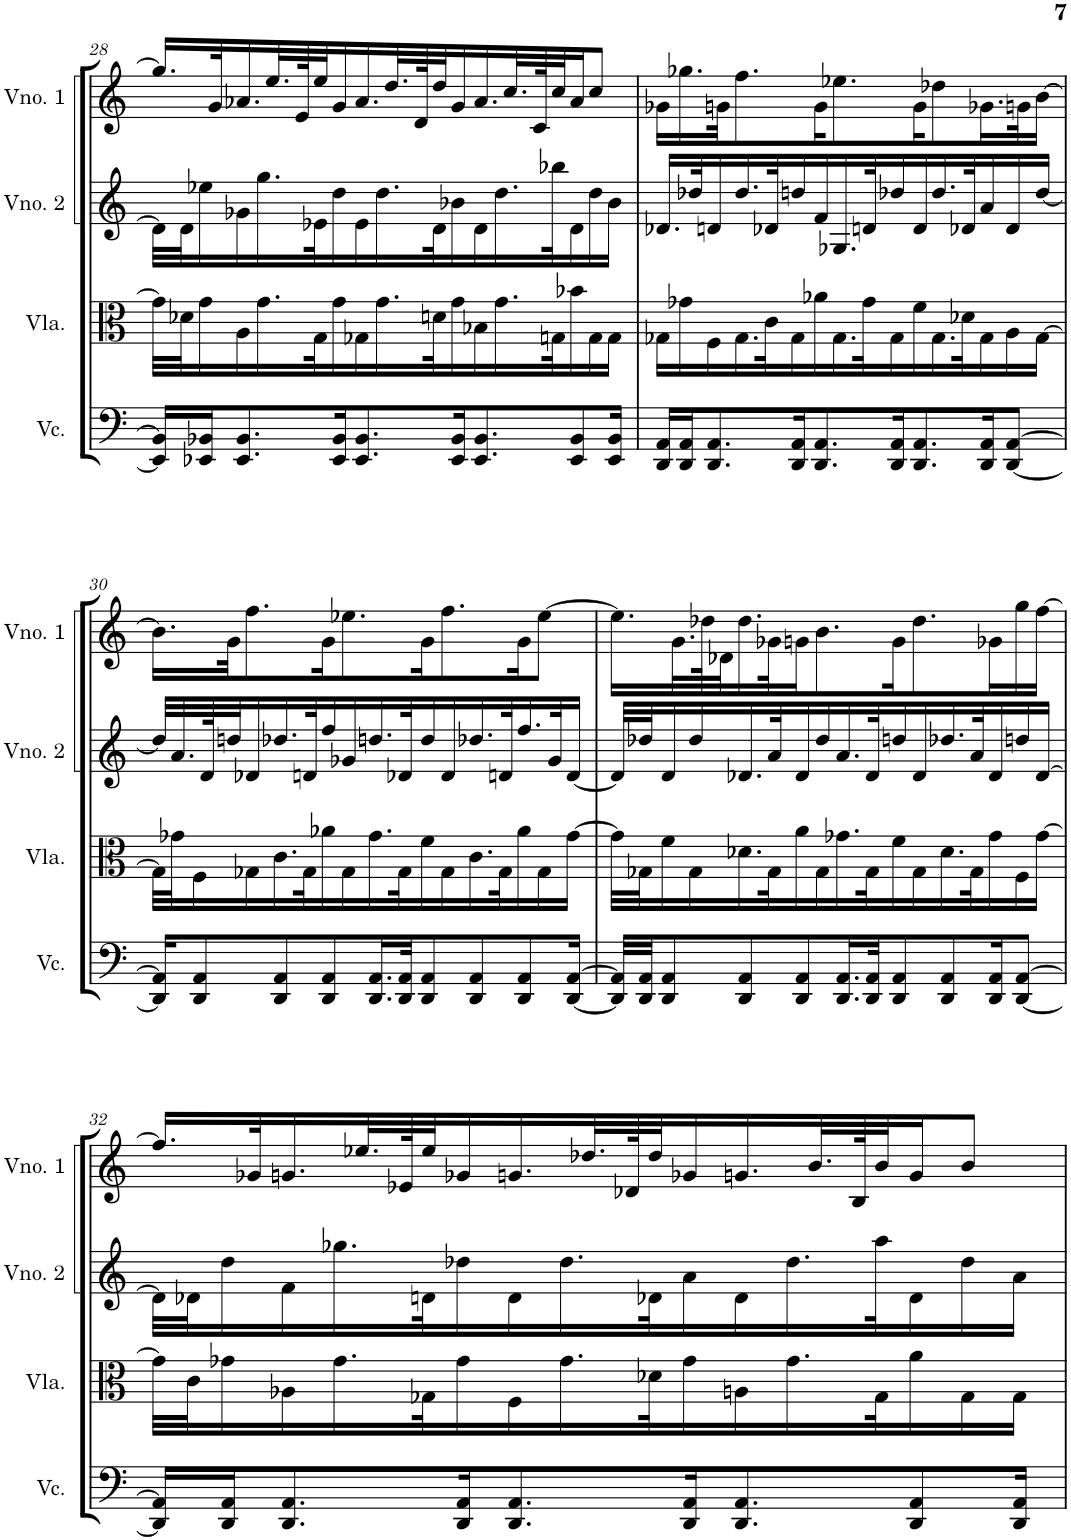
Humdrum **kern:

**kern	**kern	**kern	**kern
*part4	*part3	*part2	*part1
*staff4	*staff3	*staff2	*staff1
*I"Violoncelo	*I"Viola	*I"Violino 2	*I"Violino 1
*I'Vc.	*I'Vla.	*I'Vno. 2	*I'Vno. 1
!!LO:PB:g=z
*clefF4	*clefC3	*clefG2	*clefG2
*k[]	*k[]	*k[]	*k[]
*M4/4	*M4/4	*M4/4	*M4/4
=28	=28	=28	=28
16EE-/] 16BB-/]LL	32g\LLL]	32d\LLL]	16.gg-/LL]
.	32d-X\J	32d\J	.
16EE-X/ 16BB-X/J	16g\	16ee-X\	.
.	.	.	32g/K
8.EE-/ 8.BB-/	16A\	16g-X\	16.a-X/
.	16.g\	16.gg\	.
.	.	.	32.ee/L
.	.	.	64e/K
.	32G\K	32e-X\K	32ee/J
16EE-/ 16BB-/K	16g\	16dd\	16g/
8.EE-/ 8.BB-/	16G-X\	16e-\	16.a-/
.	16.g\	16.dd\	.
.	.	.	32.dd/L
.	.	.	64d/K
.	32dn\K	32d\K	32dd/J
16EE-/ 16BB-/K	16g\	16b-X\	16g/
8.EE-/ 8.BB-/	16B-X\	16d\	16.a-/
.	16.g\	16.dd\	.
.	.	.	32.cc/L
.	.	.	64c/K
.	32Gn\K	32bb-X\K	32cc/J
8EE-/ 8BB-/	16b-X\	16d\	16a-/J
.	16G\	16dd\	8cc/J
16EE-/ 16BB-/Jk	16G\JJ	16b-\JJ	.
=29	=29	=29	=29
16DD/ 16AA/LL	16G-X\LL	16.d-X/LL	16g-X\LL
16DD/ 16AA/J	16g-X\	.	16.gg-X\
.	.	32dd-X/K	.
8.DD/ 8.AA/	16F\	16dn/	.
.	.	.	32gn\JK
.	16.G-\	16.dd-/	8.ff\
.	32c\K	32d-X/K	.
16DD/ 16AA/K	16G-\	16ddn/	.
8.DD/ 8.AA/	16a-X\	16f/	16g\K
.	16.G-\	16.G-X/	8.ee-X\
.	32g-\K	32dn/K	.
16DD/ 16AA/K	16G-\	16dd-X/	.
8.DD/ 8.AA/	16f\	16d/	16g\K
.	16.G-\	16.dd-/	8dd-X\
.	32d-X\K	32d-X/K	.
16DD/ 16AA/K	16G-\	16a/	16.g-X\L
[8DD/ [8AA/J	16A\	16d-/	.
.	.	.	32gn\K
.	[16G-\JJ	[16dd-/JJ	[16b\JJ
!!LO:LB:g=z
=30	=30	=30	=30
16DD/] 16AA/]KL	32G-\LLL]	32dd-/LLL]	16.b\LL]
.	32g-X\J	32.a/	.
8DD/ 8AA/	16F\	.	.
.	.	64d/K	.
.	.	32ddn/J	32g\JK
.	16G-X\	16d-X/	8.ff\
8DD/ 8AA/	16.c\	16.dd-X/	.
.	32G-\K	32dn/K	.
8DD/ 8AA/	16a-X\	16ff/	16g\K
.	16G-\	16g-X/	8.ee-X\
16.DD/ 16.AA/L	16.g-\	16.ddn/	.
32DD/ 32AA/JK	32G-\K	32d-X/K	.
8DD/ 8AA/	16f\	16dd/	16g\K
.	16G-\	16d-/	8.ff\
8DD/ 8AA/	16.c\	16.dd-X/	.
.	32G-\K	32dn/K	.
8DD/ 8AA/	16a-\	16.ff/	16g\K
.	16G-\	.	[8ee-\J
.	.	32g-/K	.
[16DD/ [16AA/Jk	[16g-\JJ	[16d/JJ	.
=31	=31	=31	=31
32DD/] 32AA/]LLL	32g-\LLL]	32d/LLL]	16.ee-\LL]
32DD/ 32AA/JJ	32G-X\J	32dd-X/J	.
8DD/ 8AA/	16f\	16d/	.
.	.	.	32.g\L
.	16G-\	16dd-/	.
.	.	.	64dd-X\K
.	.	.	32d-X\J
8DD/ 8AA/	16.d-X\	16.d-X/	16.dd-\
.	32G-\K	32a/K	32g-X\K
8DD/ 8AA/	16a\	16d-/	16gn\J
.	16G-\	16dd-/	8.b\
16.DD/ 16.AA/L	16.g-X\	16.a/	.
32DD/ 32AA/JK	32G-\K	32d-/K	.
8DD/ 8AA/	16f\	16ddn/	16g\K
.	16G-\	16d-/	8.dd-\
8DD/ 8AA/	16.d-\	16.dd-X/	.
.	32G-\K	32a/K	.
16DD/ 16AA/K	16g-\	16d-/	16g-X\L
[8DD/ [8AA/J	16F\	16ddn/	16gg\
.	[16g-\JJ	[16d-/JJ	[16ff\JJ
!!LO:LB:g=z
=32	=32	=32	=32
16DD/] 16AA/]LL	32g-\LLL]	32d-\LLL]	16.ff/LL]
.	32c\J	32d-X\J	.
16DD/ 16AA/J	16g-X\	16dd\	.
.	.	.	32g-X/K
8.DD/ 8.AA/	16A-X\	16f\	16.gn/
.	16.g-\	16.gg-X\	.
.	.	.	32.ee-X/L
.	.	.	64e-X/K
.	32G-X\K	32dn\K	32ee-/J
16DD/ 16AA/K	16g-\	16dd-X\	16g-X/
8.DD/ 8.AA/	16F\	16d\	16.gn/
.	16.g-\	16.dd-\	.
.	.	.	32.dd-X/L
.	.	.	64d-X/K
.	32d-X\K	32d-X\K	32dd-/J
16DD/ 16AA/K	16g-\	16a\	16g-X/
8.DD/ 8.AA/	16An\	16d-\	16.gn/
.	16.g-\	16.dd-\	.
.	.	.	32.b/L
.	.	.	64B/K
.	32G-\K	32aa\K	32b/J
8DD/ 8AA/	16a\	16d-\	16g/J
.	16G-\	16dd-\	8b/J
16DD/ 16AA/Jk	16G-\JJ	16a\JJ	.
=	=	=	=
*-	*-	*-	*-
